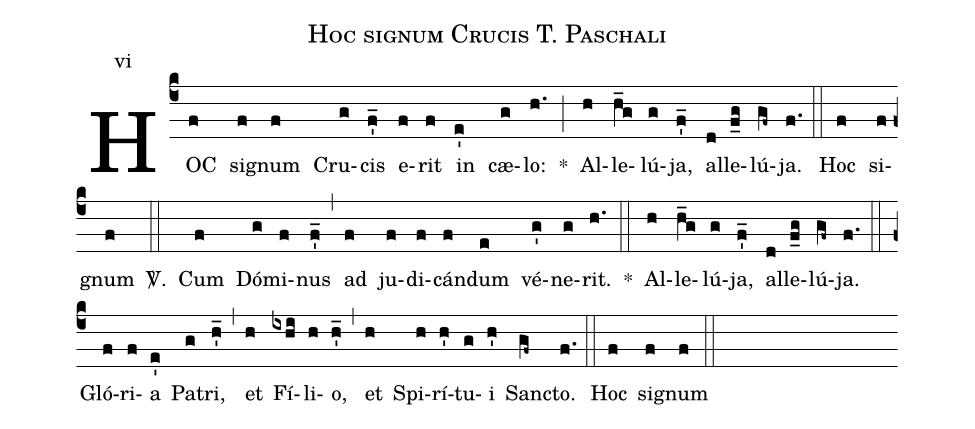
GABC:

name:Hoc signum Crucis T. Paschali;
annotation:vi;
office-part:Responsorium breve;
mode:6;
%%
(c4) HOC(f) si(f)gnum(f) Cru(g)cis(f'_) e(f)rit(f) in(e') cæ(g)lo:(h.) *(;) Al(h)le(h_g)lú(g)ja,(f'_) al(d)le(f_g)lú(gf~)ja.(f.) (::)
Hoc(f) si(f)gnum(f)
<sp>V/</sp>.(::) Cum(f) Dó(g)mi(f)nus(f'_) (,) ad(f) ju(f)di(f)cán(f)dum(e) vé(g')ne(g)rit.(h.)
*(::) Al(h)le(h_g)lú(g)ja,(f'_) al(d)le(f_g)lú(gf~)ja.(f.) (::)
Gló(f)ri(f)a(e') Pa(g)tri,(h'_) (,) et(h) Fí(ixhi)li(h)o,(h'_) (,) et(h) Spi(h)rí(h')tu(g)i(h') San(gf~)cto.(f.) (::)
Hoc(f) si(f)gnum(f) (::)
